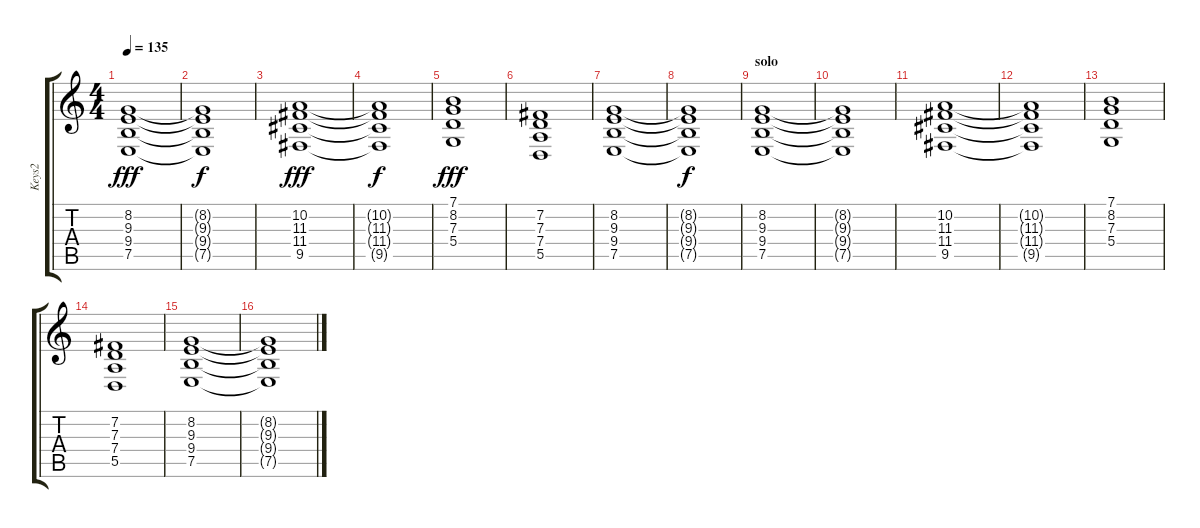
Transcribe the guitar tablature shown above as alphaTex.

\track ("Keys2" "Keys2") {instrument synthstrings1}
\staff {score tabs}
\tuning (E4 B3 G3 D3 A2 E2) {hide}
\ts (4 4)
\tempo 135
\clef g2
\ks c
(8.2 9.3 9.4 7.5).1{dy fff} |
(8.2{t} 9.3{t} 9.4{t} 7.5{t}).1{dy f} |
(10.2 11.3 11.4 9.5).1{dy fff} |
(10.2{t} 11.3{t} 11.4{t} 9.5{t}).1{dy f} |
(7.1 8.2 7.3 5.4).1{dy fff} |
(7.2 7.3 7.4 5.5).1 |
(8.2 9.3 9.4 7.5).1 |
(8.2{t} 9.3{t} 9.4{t} 7.5{t}).1{dy f} |
\section ("" "solo")
(8.2 9.3 9.4 7.5).1 |
(8.2{t} 9.3{t} 9.4{t} 7.5{t}).1 |
(10.2 11.3 11.4 9.5).1 |
(10.2{t} 11.3{t} 11.4{t} 9.5{t}).1 |
(7.1 8.2 7.3 5.4).1 |
(7.2 7.3 7.4 5.5).1 |
(8.2 9.3 9.4 7.5).1 |
(8.2{t} 9.3{t} 9.4{t} 7.5{t}).1
